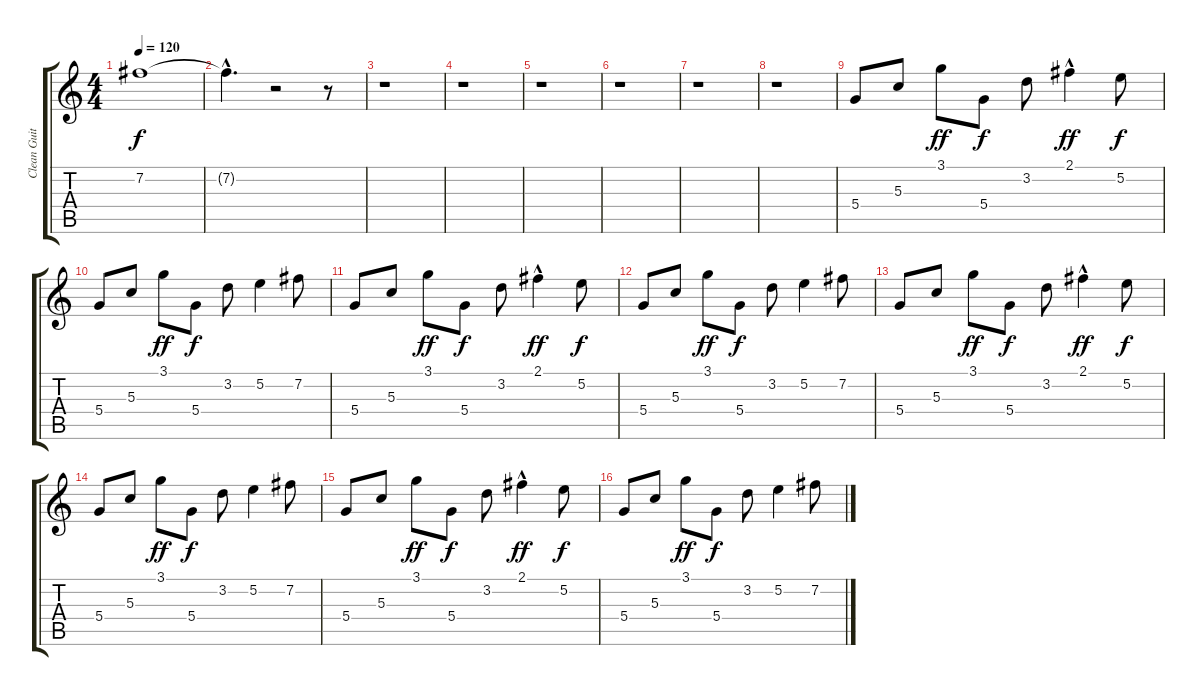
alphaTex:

\track ("Clean Guitar" "Clean Guit") {instrument electricguitarclean}
\staff {score tabs}
\tuning (E4 B3 G3 D3 A2 E2) {hide}
\ts (4 4)
\tempo 120
\clef g2
\ks c
7.2{t}.1{dy f} |
7.2{hac t}.4{d} r.2 r.8 |
r.1 |
r.1 |
r.1 |
r.1 |
r.1 |
r.1 |
5.4.8 5.3.8 3.1.8{dy ff} 5.4.8{dy f} 3.2.8 2.1{hac}.4{dy ff} 5.2.8{dy f} |
5.4.8 5.3.8 3.1.8{dy ff} 5.4.8{dy f} 3.2.8 5.2.4 7.2.8 |
5.4.8 5.3.8 3.1.8{dy ff} 5.4.8{dy f} 3.2.8 2.1{hac}.4{dy ff} 5.2.8{dy f} |
5.4.8 5.3.8 3.1.8{dy ff} 5.4.8{dy f} 3.2.8 5.2.4 7.2.8 |
5.4.8 5.3.8 3.1.8{dy ff} 5.4.8{dy f} 3.2.8 2.1{hac}.4{dy ff} 5.2.8{dy f} |
5.4.8 5.3.8 3.1.8{dy ff} 5.4.8{dy f} 3.2.8 5.2.4 7.2.8 |
5.4.8 5.3.8 3.1.8{dy ff} 5.4.8{dy f} 3.2.8 2.1{hac}.4{dy ff} 5.2.8{dy f} |
5.4.8 5.3.8 3.1.8{dy ff} 5.4.8{dy f} 3.2.8 5.2.4 7.2.8
